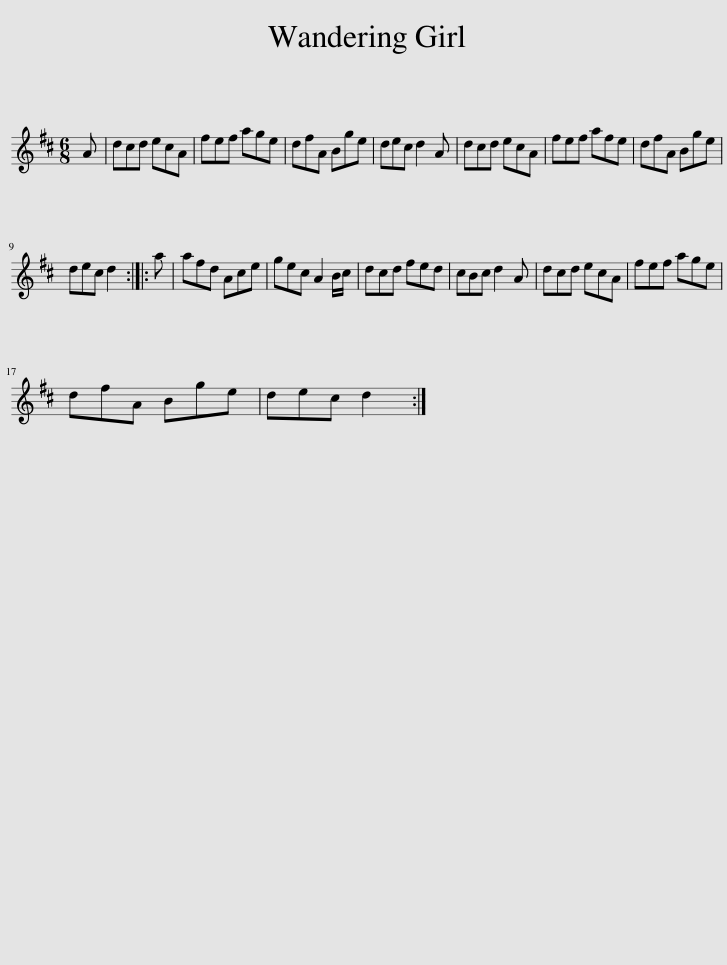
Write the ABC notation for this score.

X:1
L:1/8
M:6/8
I:linebreak $
K:D
V:1 treble
V:1
 A | dcd ecA | fef age | dfA Bge | dec d2 A | %5
 dcd ecA | fef afe | dfA Bge |$ dec d2 :: a | %10
 afd Ace | gec A2 B/c/ | dcd fed | cBc d2 A | dcd ecA | %15
 fef age |$ dfA Bge | dec d2 :| %18
